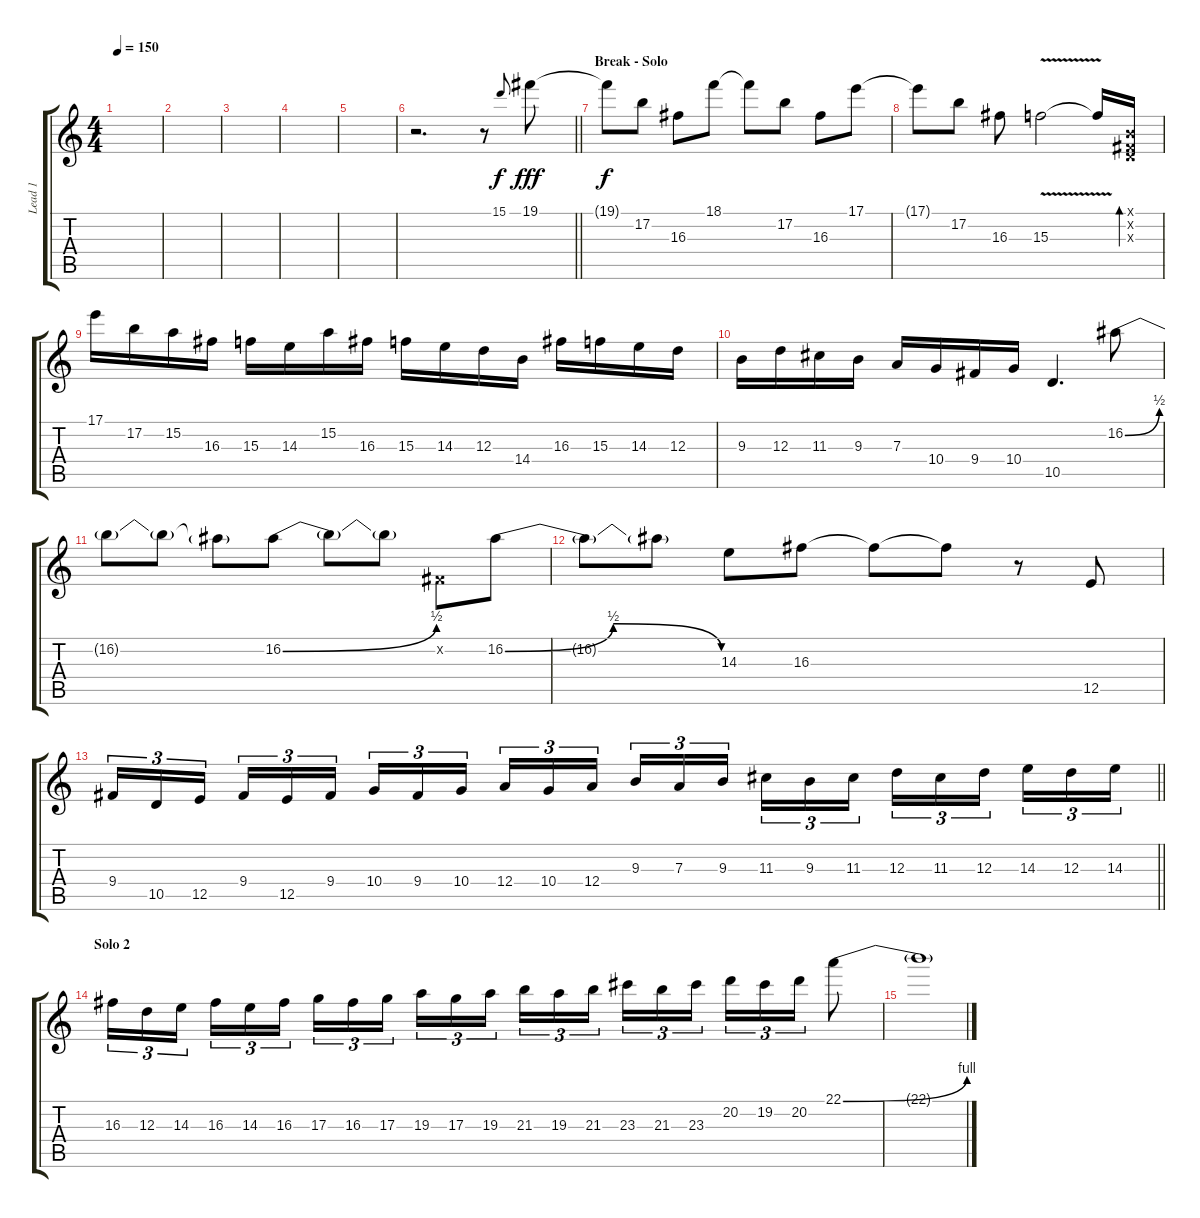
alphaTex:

\track ("Lead 1" "Lead 1") {instrument distortionguitar}
\staff {score tabs}
\tuning (B3 Gb3 D3 A2 E2 B1) {hide}
\ts (4 4)
\tempo 150
\clef g2
\ks c
|
|
|
|
|
\barLineRight lightlight
r.2{d} r.8 15.1.8{gr onbeat} 19.1.8{dy fff} |
\section ("" "Break - Solo")
19.1{t}.8{dy f} 17.2.8 16.3.8 18.1.8 18.1{t}.8 17.2.8 16.3.8 17.1.8 |
17.1{t}.8 17.2.8 16.3.8 15.3{v}.2 15.3{t}.16 (0.1{x} 0.2{x} 0.3{x}).16{bd 240} |
17.1.16 17.2.16 15.2.16 16.3.16 15.3.16 14.3.16 15.2.16 16.3.16 15.3.16 14.3.16 12.3.16 14.4.16 16.3.16 15.3.16 14.3.16 12.3.16 |
9.3.16 12.3.16 11.3.16 9.3.16 7.3.16 10.4.16 9.4.16 10.4.16 10.5.4{d} 16.2{be (bend 0 0 60 2)}.8 |
16.2{t}.8 16.2{t}.8 16.2{t}.8 16.2{be (bend 0 0 60 2)}.8 16.2{t}.8 16.2{t}.8 0.2{x}.8 16.2{be (bendrelease 0 0 16 2 46 2 60 0)}.8 |
16.2{t}.8 16.2{t}.8 14.3.8 16.3.8 16.3{t}.8 16.3{t}.8 r.8 12.5.8 |
\barLineRight lightlight
9.4.16{tu (3 2)} 10.5.16{tu (3 2)} 12.5.16{tu (3 2) beam splitsecondary} 9.4.16{tu (3 2)} 12.5.16{tu (3 2)} 9.4.16{tu (3 2)} 10.4.16{tu (3 2)} 9.4.16{tu (3 2)} 10.4.16{tu (3 2) beam splitsecondary} 12.4.16{tu (3 2)} 10.4.16{tu (3 2)} 12.4.16{tu (3 2)} 9.3.16{tu (3 2)} 7.3.16{tu (3 2)} 9.3.16{tu (3 2) beam splitsecondary} 11.3.16{tu (3 2)} 9.3.16{tu (3 2)} 11.3.16{tu (3 2)} 12.3.16{tu (3 2)} 11.3.16{tu (3 2)} 12.3.16{tu (3 2) beam splitsecondary} 14.3.16{tu (3 2)} 12.3.16{tu (3 2)} 14.3.16{tu (3 2)} |
\section ("" "Solo 2")
16.3.16{tu (3 2)} 12.3.16{tu (3 2)} 14.3.16{tu (3 2) beam splitsecondary} 16.3.16{tu (3 2)} 14.3.16{tu (3 2)} 16.3.16{tu (3 2)} 17.3.16{tu (3 2)} 16.3.16{tu (3 2)} 17.3.16{tu (3 2) beam splitsecondary} 19.3.16{tu (3 2)} 17.3.16{tu (3 2)} 19.3.16{tu (3 2)} 21.3.16{tu (3 2)} 19.3.16{tu (3 2)} 21.3.16{tu (3 2) beam splitsecondary} 23.3.16{tu (3 2)} 21.3.16{tu (3 2)} 23.3.16{tu (3 2)} 20.2.16{tu (3 2)} 19.2.16{tu (3 2)} 20.2.16{tu (3 2)} 22.1{be (bend 0 0 60 4)}.8 |
22.1{t}.1
